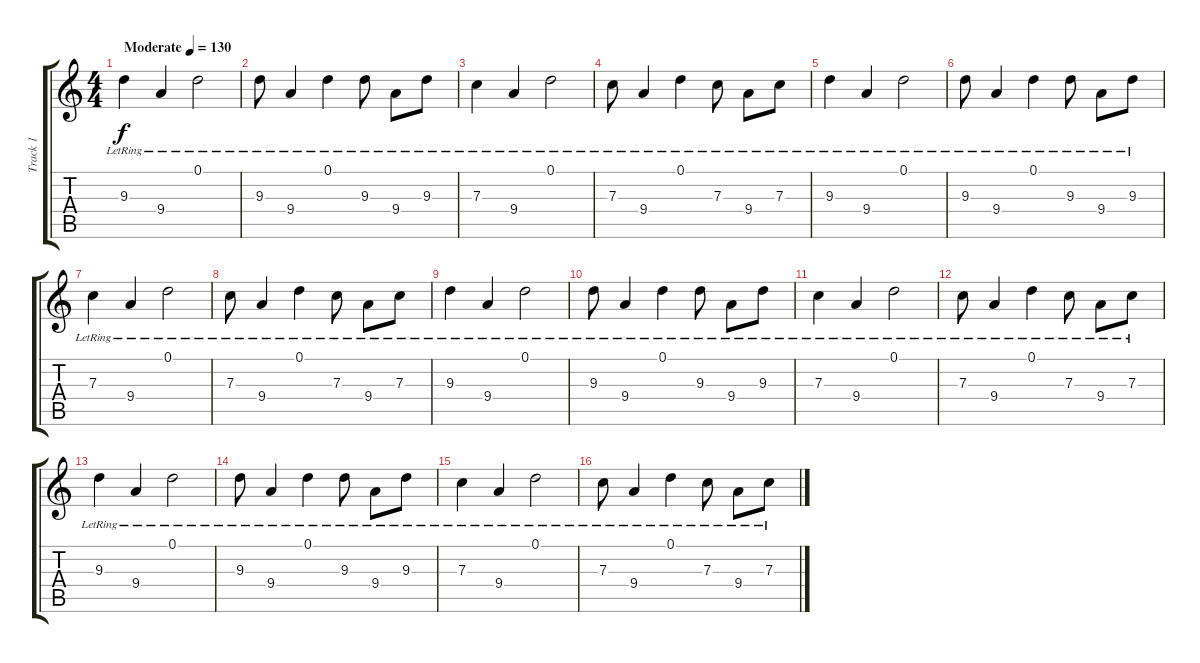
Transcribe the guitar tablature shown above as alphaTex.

\track ("Track 1" "Track 1") {instrument electricguitarclean}
\staff {score tabs}
\tuning (D4 A3 F3 C3 G2 C2) {hide}
\ts (4 4)
\tempo (130 "Moderate")
\clef g2
\ks c
9.3{lr}.4{dy f instrument electricguitarclean} 9.4{lr}.4 0.1{lr}.2 |
9.3{lr}.8 9.4{lr}.4 0.1{lr}.4 9.3{lr}.8 9.4{lr}.8 9.3{lr}.8 |
7.3{lr}.4 9.4{lr}.4 0.1{lr}.2 |
7.3{lr}.8 9.4{lr}.4 0.1{lr}.4 7.3{lr}.8 9.4{lr}.8 7.3{lr}.8 |
9.3{lr}.4 9.4{lr}.4 0.1{lr}.2 |
9.3{lr}.8 9.4{lr}.4 0.1{lr}.4 9.3{lr}.8 9.4{lr}.8 9.3{lr}.8 |
7.3{lr}.4 9.4{lr}.4 0.1{lr}.2 |
7.3{lr}.8 9.4{lr}.4 0.1{lr}.4 7.3{lr}.8 9.4{lr}.8 7.3{lr}.8 |
9.3{lr}.4 9.4{lr}.4 0.1{lr}.2 |
9.3{lr}.8 9.4{lr}.4 0.1{lr}.4 9.3{lr}.8 9.4{lr}.8 9.3{lr}.8 |
7.3{lr}.4 9.4{lr}.4 0.1{lr}.2 |
7.3{lr}.8 9.4{lr}.4 0.1{lr}.4 7.3{lr}.8 9.4{lr}.8 7.3{lr}.8 |
9.3{lr}.4 9.4{lr}.4 0.1{lr}.2 |
9.3{lr}.8 9.4{lr}.4 0.1{lr}.4 9.3{lr}.8 9.4{lr}.8 9.3{lr}.8 |
7.3{lr}.4 9.4{lr}.4 0.1{lr}.2 |
7.3{lr}.8 9.4{lr}.4 0.1{lr}.4 7.3{lr}.8 9.4{lr}.8 7.3{lr}.8
